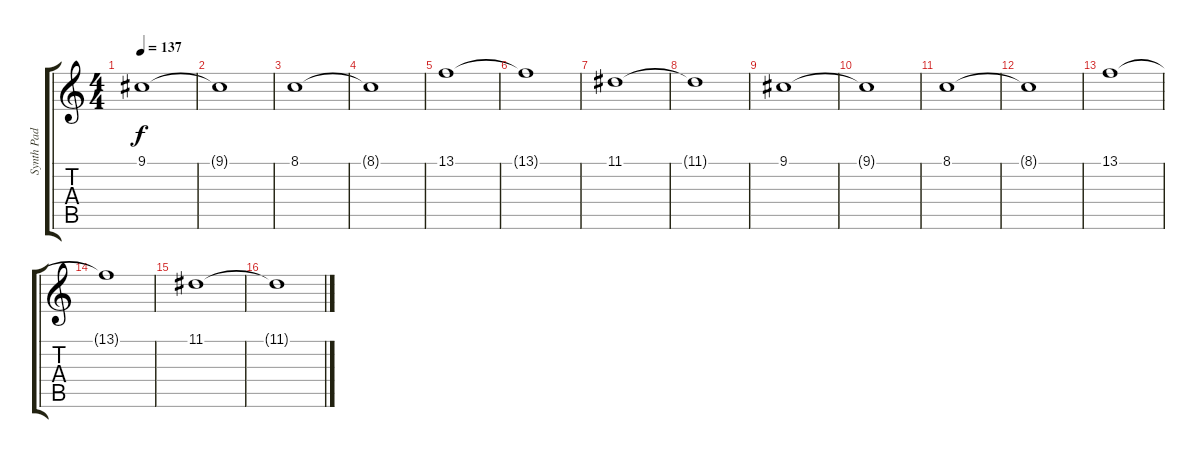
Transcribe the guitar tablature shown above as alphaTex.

\track ("Synth Pad 1" "Synth Pad ") {instrument pad8sweep}
\staff {score tabs}
\tuning (E4 B3 G3 D3 A2 E2) {hide}
\ts (4 4)
\tempo 137
\clef g2
\ks c
9.1.1{dy f} |
9.1{t}.1 |
8.1.1 |
8.1{t}.1 |
13.1.1 |
13.1{t}.1 |
11.1.1 |
11.1{t}.1 |
9.1.1 |
9.1{t}.1 |
8.1.1 |
8.1{t}.1 |
13.1.1 |
13.1{t}.1 |
11.1.1 |
11.1{t}.1
